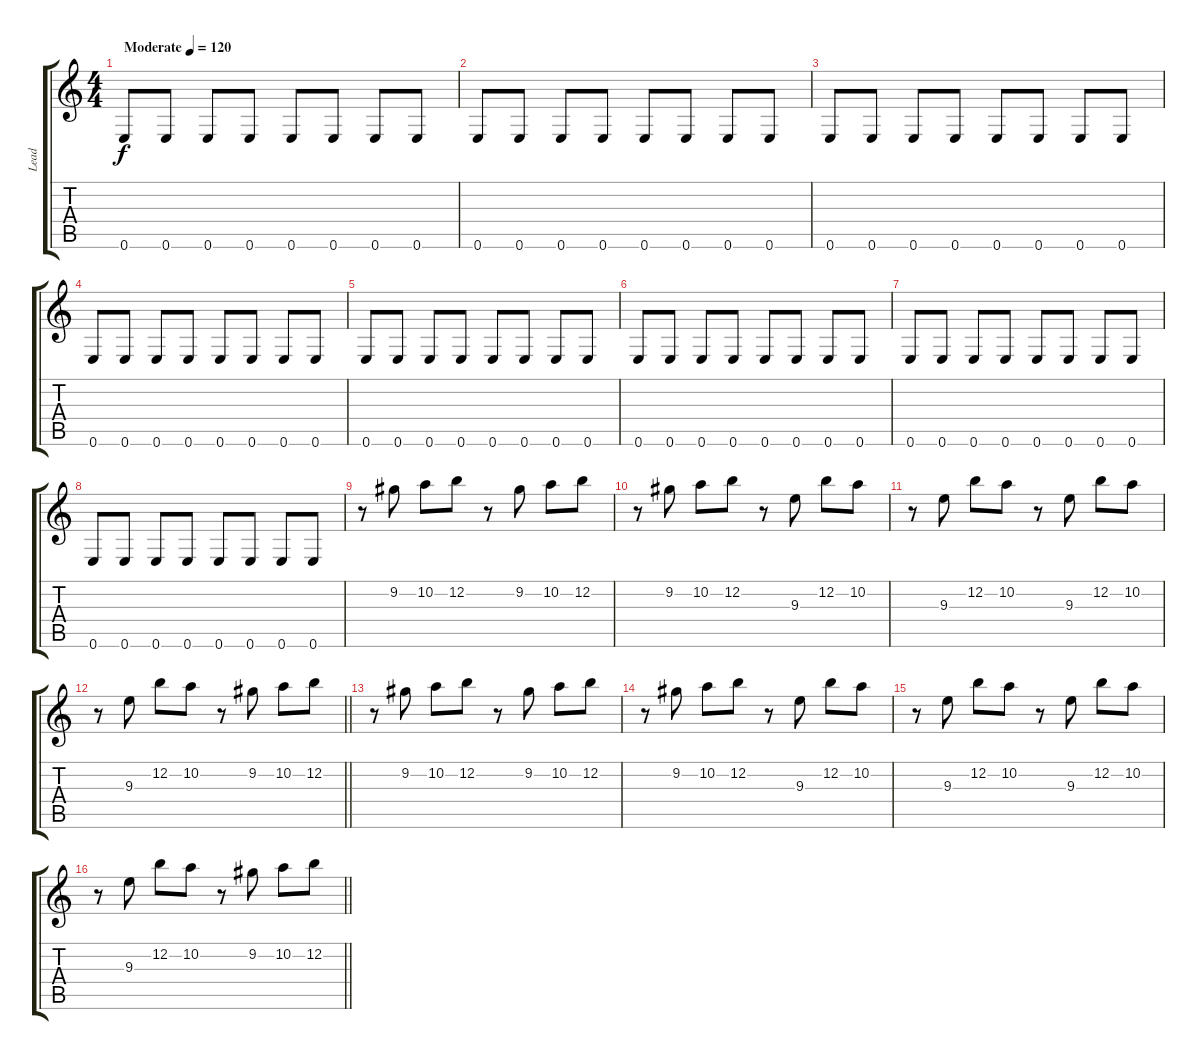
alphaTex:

\track ("Lead" "Lead") {instrument acousticguitarsteel}
\staff {score tabs}
\tuning (E4 B3 G3 D3 A2 E2) {hide}
\ts (4 4)
\tempo (120 "Moderate")
\clef g2
\ks c
0.6.8{dy f instrument acousticguitarsteel} 0.6.8 0.6.8 0.6.8 0.6.8 0.6.8 0.6.8 0.6.8 |
0.6.8 0.6.8 0.6.8 0.6.8 0.6.8 0.6.8 0.6.8 0.6.8 |
0.6.8 0.6.8 0.6.8 0.6.8 0.6.8 0.6.8 0.6.8 0.6.8 |
0.6.8 0.6.8 0.6.8 0.6.8 0.6.8 0.6.8 0.6.8 0.6.8 |
0.6.8 0.6.8 0.6.8 0.6.8 0.6.8 0.6.8 0.6.8 0.6.8 |
0.6.8 0.6.8 0.6.8 0.6.8 0.6.8 0.6.8 0.6.8 0.6.8 |
0.6.8 0.6.8 0.6.8 0.6.8 0.6.8 0.6.8 0.6.8 0.6.8 |
0.6.8 0.6.8 0.6.8 0.6.8 0.6.8 0.6.8 0.6.8 0.6.8 |
r.8 9.2.8 10.2.8 12.2.8 r.8 9.2.8 10.2.8 12.2.8 |
r.8 9.2.8 10.2.8 12.2.8 r.8 9.3.8 12.2.8 10.2.8 |
r.8 9.3.8 12.2.8 10.2.8 r.8 9.3.8 12.2.8 10.2.8 |
\barLineRight lightlight
r.8 9.3.8 12.2.8 10.2.8 r.8 9.2.8 10.2.8 12.2.8 |
r.8 9.2.8 10.2.8 12.2.8 r.8 9.2.8 10.2.8 12.2.8 |
r.8 9.2.8 10.2.8 12.2.8 r.8 9.3.8 12.2.8 10.2.8 |
r.8 9.3.8 12.2.8 10.2.8 r.8 9.3.8 12.2.8 10.2.8 |
\barLineRight lightlight
r.8 9.3.8 12.2.8 10.2.8 r.8 9.2.8 10.2.8 12.2.8
